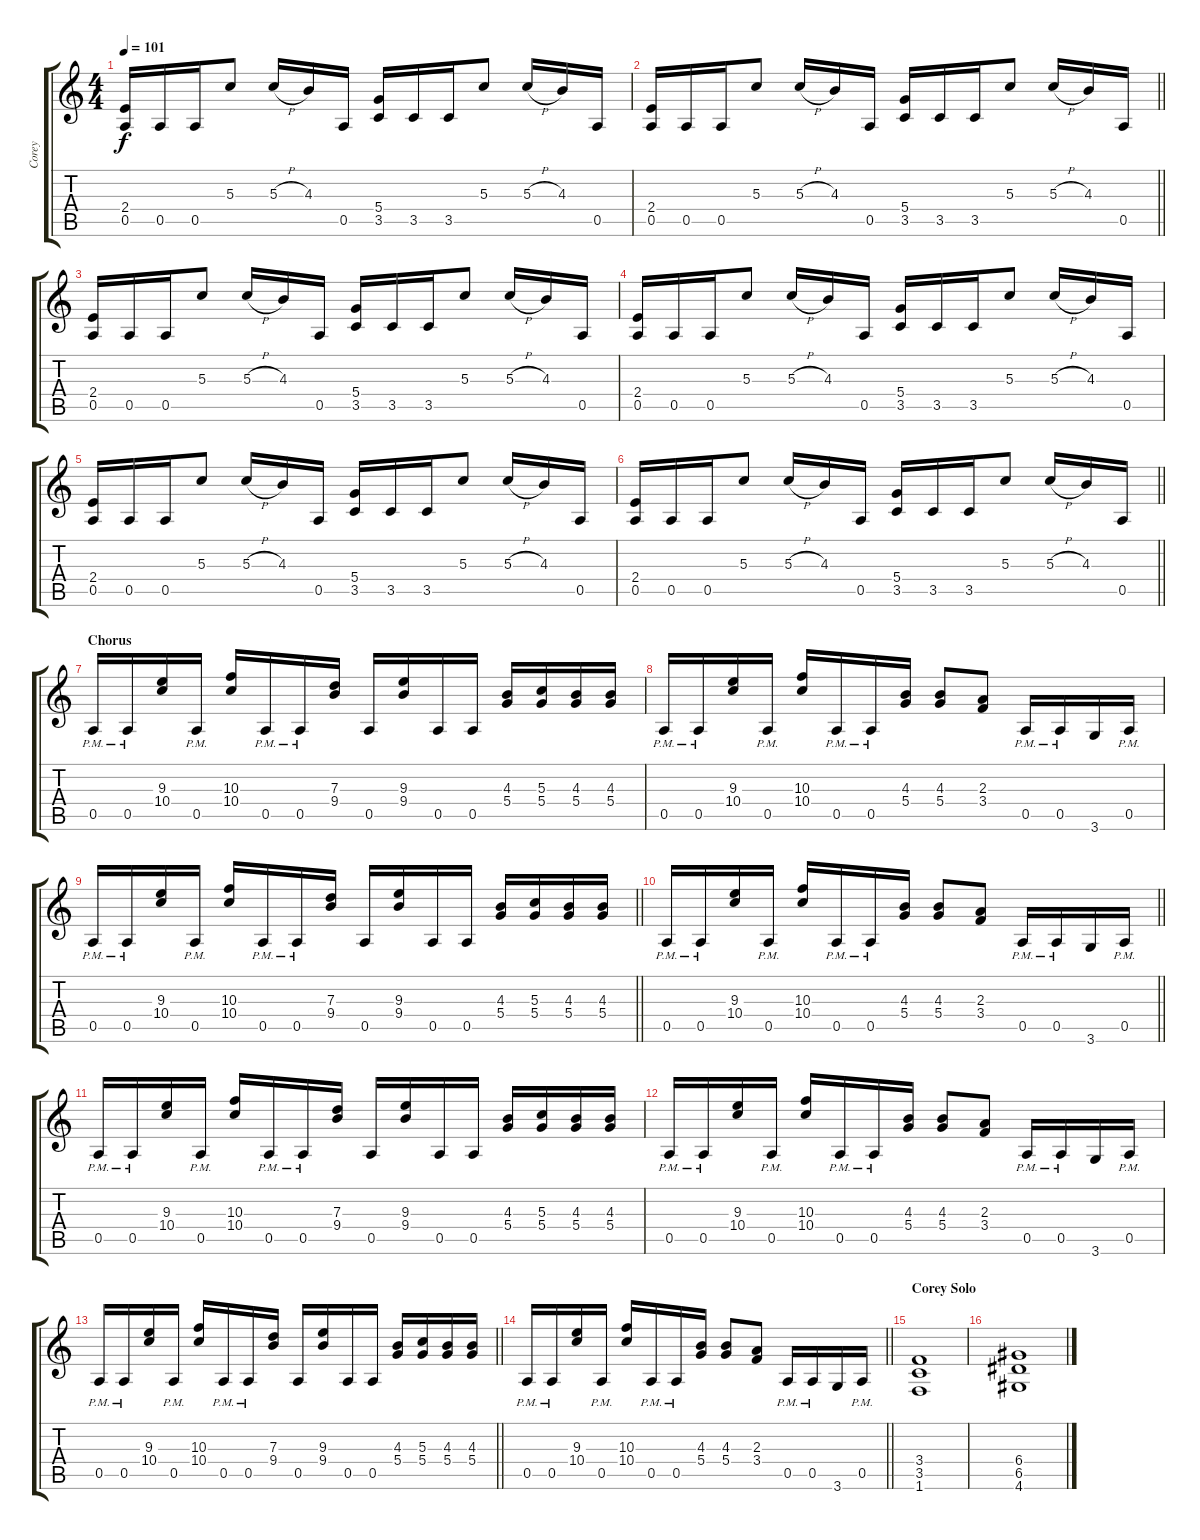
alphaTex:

\track ("Corey" "Corey") {instrument distortionguitar}
\staff {score tabs}
\tuning (E4 B3 G3 D3 A2 E2) {hide}
\ts (4 4)
\tempo 101
\clef g2
\ks c
(2.4 0.5).16{dy f} 0.5.16 0.5.16 5.3.8 5.3{h}.16 4.3.16 0.5.16 (5.4 3.5).16 3.5.16 3.5.16 5.3.8 5.3{h}.16 4.3.16 0.5.16 |
\barLineRight lightlight
(2.4 0.5).16 0.5.16 0.5.16 5.3.8 5.3{h}.16 4.3.16 0.5.16 (5.4 3.5).16 3.5.16 3.5.16 5.3.8 5.3{h}.16 4.3.16 0.5.16 |
(2.4 0.5).16 0.5.16 0.5.16 5.3.8 5.3{h}.16 4.3.16 0.5.16 (5.4 3.5).16 3.5.16 3.5.16 5.3.8 5.3{h}.16 4.3.16 0.5.16 |
(2.4 0.5).16 0.5.16 0.5.16 5.3.8 5.3{h}.16 4.3.16 0.5.16 (5.4 3.5).16 3.5.16 3.5.16 5.3.8 5.3{h}.16 4.3.16 0.5.16 |
(2.4 0.5).16 0.5.16 0.5.16 5.3.8 5.3{h}.16 4.3.16 0.5.16 (5.4 3.5).16 3.5.16 3.5.16 5.3.8 5.3{h}.16 4.3.16 0.5.16 |
\barLineRight lightlight
(2.4 0.5).16 0.5.16 0.5.16 5.3.8 5.3{h}.16 4.3.16 0.5.16 (5.4 3.5).16 3.5.16 3.5.16 5.3.8 5.3{h}.16 4.3.16 0.5.16 |
\section ("" "Chorus")
0.5{pm}.16 0.5{pm}.16 (9.3 10.4).16 0.5{pm}.16 (10.3 10.4).16 0.5{pm}.16 0.5{pm}.16 (7.3 9.4).16 0.5.16 (9.3 9.4).16 0.5.16 0.5.16 (4.3 5.4).16 (5.3 5.4).16 (4.3 5.4).16 (4.3 5.4).16 |
0.5{pm}.16 0.5{pm}.16 (9.3 10.4).16 0.5{pm}.16 (10.3 10.4).16 0.5{pm}.16 0.5{pm}.16 (4.3 5.4).16 (4.3 5.4).8 (2.3 3.4).8 0.5{pm}.16 0.5{pm}.16 3.6.16 0.5{pm}.16 |
\barLineRight lightlight
0.5{pm}.16 0.5{pm}.16 (9.3 10.4).16 0.5{pm}.16 (10.3 10.4).16 0.5{pm}.16 0.5{pm}.16 (7.3 9.4).16 0.5.16 (9.3 9.4).16 0.5.16 0.5.16 (4.3 5.4).16 (5.3 5.4).16 (4.3 5.4).16 (4.3 5.4).16 |
\barLineRight lightlight
0.5{pm}.16 0.5{pm}.16 (9.3 10.4).16 0.5{pm}.16 (10.3 10.4).16 0.5{pm}.16 0.5{pm}.16 (4.3 5.4).16 (4.3 5.4).8 (2.3 3.4).8 0.5{pm}.16 0.5{pm}.16 3.6.16 0.5{pm}.16 |
0.5{pm}.16 0.5{pm}.16 (9.3 10.4).16 0.5{pm}.16 (10.3 10.4).16 0.5{pm}.16 0.5{pm}.16 (7.3 9.4).16 0.5.16 (9.3 9.4).16 0.5.16 0.5.16 (4.3 5.4).16 (5.3 5.4).16 (4.3 5.4).16 (4.3 5.4).16 |
0.5{pm}.16 0.5{pm}.16 (9.3 10.4).16 0.5{pm}.16 (10.3 10.4).16 0.5{pm}.16 0.5{pm}.16 (4.3 5.4).16 (4.3 5.4).8 (2.3 3.4).8 0.5{pm}.16 0.5{pm}.16 3.6.16 0.5{pm}.16 |
\barLineRight lightlight
0.5{pm}.16 0.5{pm}.16 (9.3 10.4).16 0.5{pm}.16 (10.3 10.4).16 0.5{pm}.16 0.5{pm}.16 (7.3 9.4).16 0.5.16 (9.3 9.4).16 0.5.16 0.5.16 (4.3 5.4).16 (5.3 5.4).16 (4.3 5.4).16 (4.3 5.4).16 |
\section ("" "")
\barLineRight lightlight
0.5{pm}.16 0.5{pm}.16 (9.3 10.4).16 0.5{pm}.16 (10.3 10.4).16 0.5{pm}.16 0.5{pm}.16 (4.3 5.4).16 (4.3 5.4).8 (2.3 3.4).8 0.5{pm}.16 0.5{pm}.16 3.6.16 0.5{pm}.16 |
\section ("" "Corey Solo")
(3.4 3.5 1.6).1 |
(6.4 6.5 4.6).1
